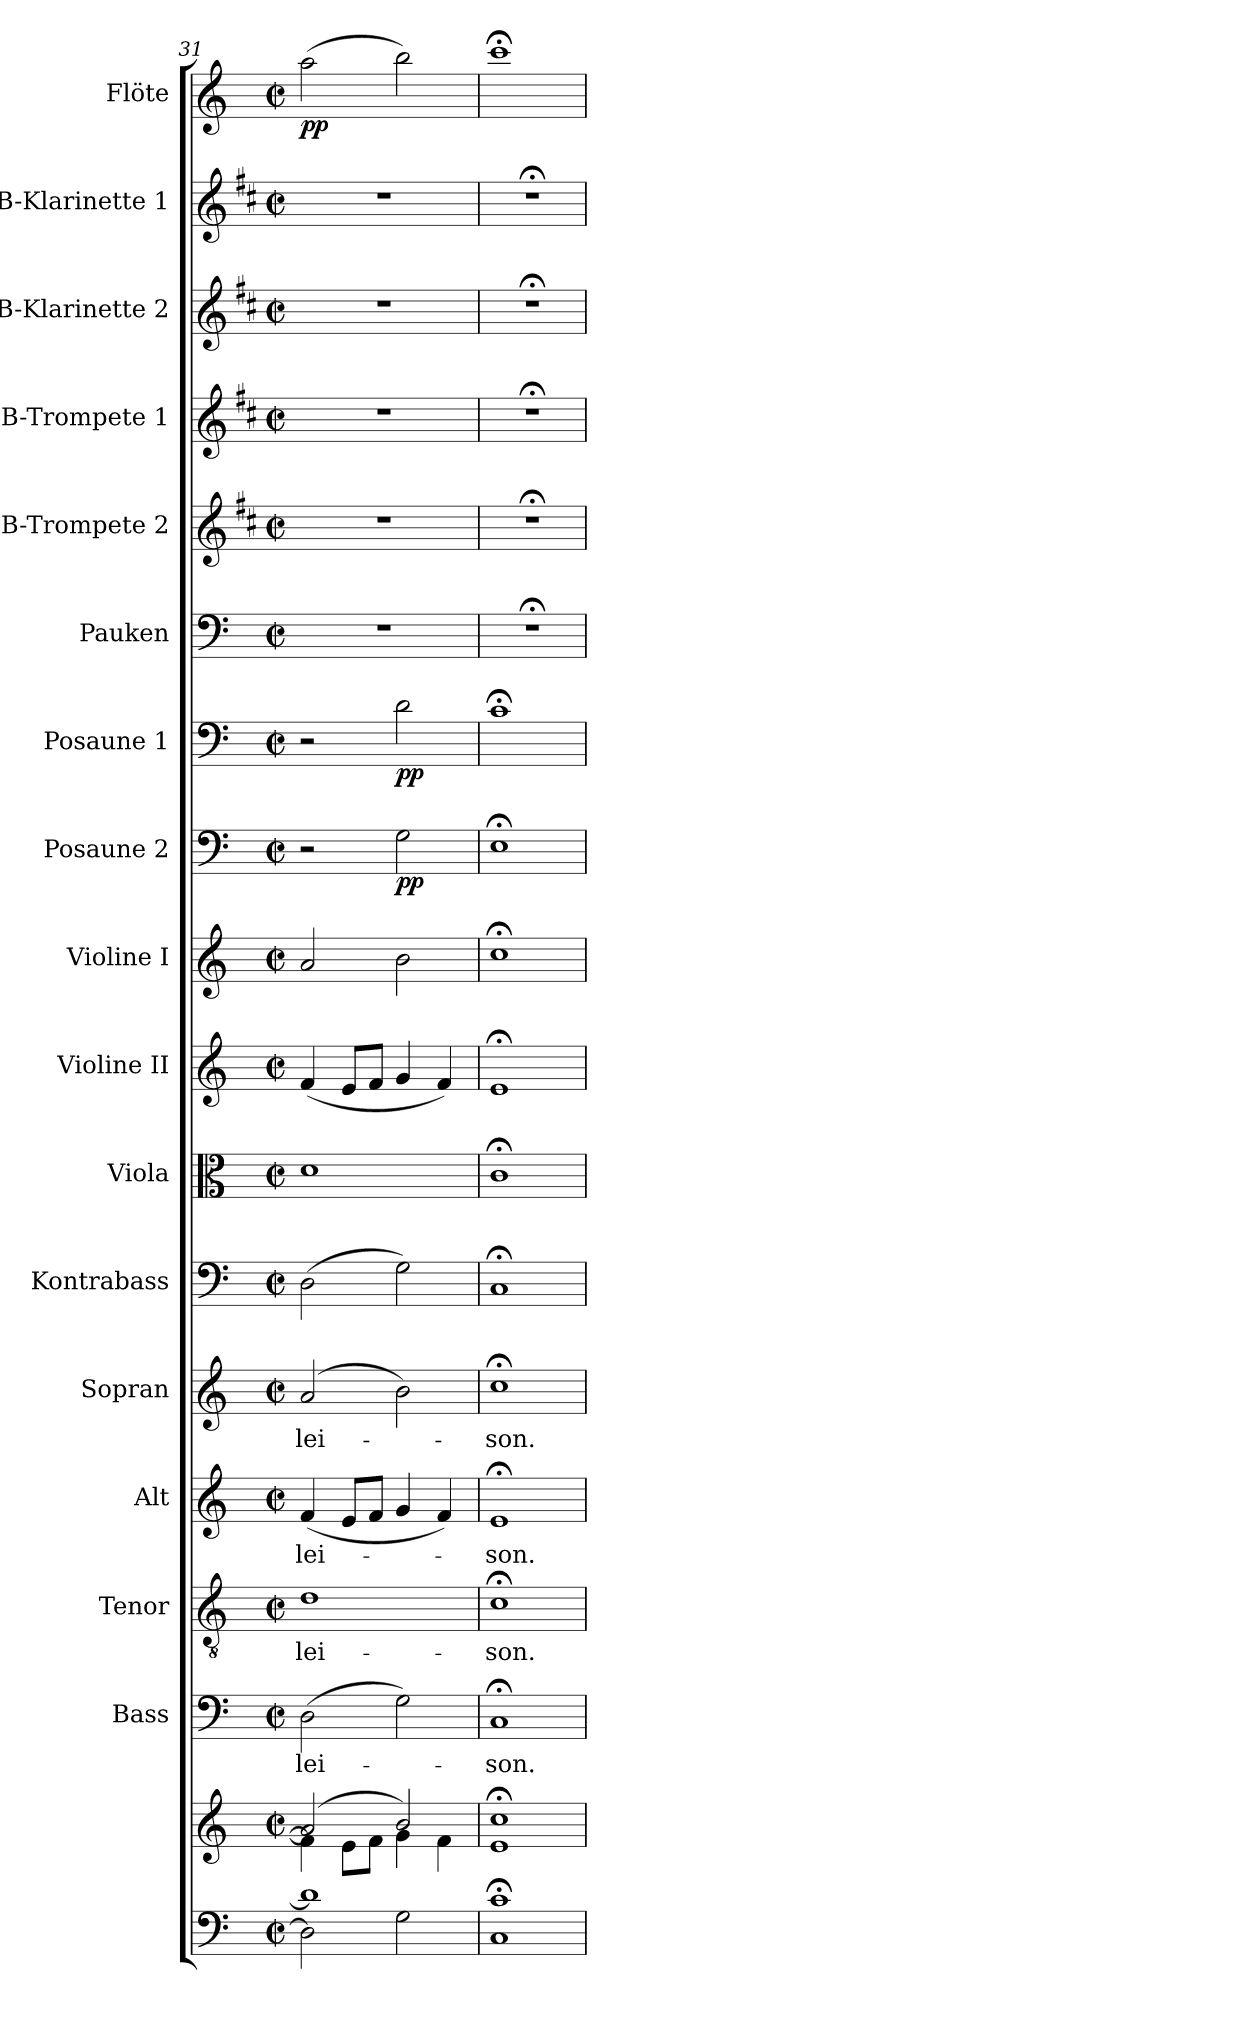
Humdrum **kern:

**kern	**kern	**kern	**text	**kern	**text	**kern	**text	**kern	**text	**kern	**kern	**kern	**kern	**kern	**dynam	**kern	**dynam	**kern	**kern	**kern	**kern	**kern	**kern	**dynam
*part17	*part17	*part16	*part16	*part15	*part15	*part14	*part14	*part13	*part13	*part12	*part11	*part10	*part9	*part8	*part8	*part7	*part7	*part6	*part5	*part4	*part3	*part2	*part1	*part1
*staff18	*staff17	*staff16	*staff16	*staff15	*staff15	*staff14	*staff14	*staff13	*staff13	*staff12	*staff11	*staff10	*staff9	*staff8	*staff8	*staff7	*staff7	*staff6	*staff5	*staff4	*staff3	*staff2	*staff1	*staff1
*	*	*I"Bass	*	*I"Tenor	*	*I"Alt	*	*I"Sopran	*	*I"Kontrabass	*I"Viola	*I"Violine II	*I"Violine I	*I"Posaune 2	*	*I"Posaune 1	*	*I"Pauken	*I"B-Trompete 2	*I"B-Trompete 1	*I"B-Klarinette 2	*I"B-Klarinette 1	*I"Flöte	*
*	*	*I'B.	*	*I'T.	*	*I'A.	*	*I'S.	*	*I'Kb.	*I'Vla.	*I'Vl. II	*I'Vl. I	*I'Pos. 2	*	*I'Pos. 1	*	*I'Pk.	*I'B Trp. 2	*I'B Trp. 1	*I'B Kl. 2	*I'B Kl. 1	*I'Fl.	*
*clefF4	*clefG2	*clefF4	*	*clefGv2	*	*clefG2	*	*clefG2	*	*clefF4	*clefC3	*clefG2	*clefG2	*clefF4	*	*clefF4	*	*clefF4	*clefG2	*clefG2	*clefG2	*clefG2	*clefG2	*
*	*	*	*	*	*	*	*	*	*	*ITrd7c12	*	*	*	*	*	*	*	*	*ITrd1c2	*ITrd1c2	*ITrd1c2	*ITrd1c2	*	*
*k[]	*k[]	*k[]	*	*k[]	*	*k[]	*	*k[]	*	*k[]	*k[]	*k[]	*k[]	*k[]	*	*k[]	*	*k[]	*k[]	*k[]	*k[]	*k[]	*k[]	*
*C:	*C:	*C:	*	*C:	*	*C:	*	*C:	*	*C:	*C:	*C:	*C:	*C:	*	*C:	*	*C:	*C:	*C:	*C:	*C:	*C:	*
*M2/2	*M2/2	*M2/2	*	*M2/2	*	*M2/2	*	*M2/2	*	*M2/2	*M2/2	*M2/2	*M2/2	*M2/2	*	*M2/2	*	*M2/2	*M2/2	*M2/2	*M2/2	*M2/2	*M2/2	*
*met(c|)	*met(c|)	*met(c|)	*	*met(c|)	*	*met(c|)	*	*met(c|)	*	*met(c|)	*met(c|)	*met(c|)	*met(c|)	*met(c|)	*	*met(c|)	*	*met(c|)	*met(c|)	*met(c|)	*met(c|)	*met(c|)	*met(c|)	*
=31	=31	=31	=31	=31	=31	=31	=31	=31	=31	=31	=31	=31	=31	=31	=31	=31	=31	=31	=31	=31	=31	=31	=31	=31
*^	*^	*	*	*	*	*	*	*	*	*	*	*	*	*	*	*	*	*	*	*	*	*	*	*
!	!	!	!	!	!LO:LY:b	!	!LO:LY:b	!	!LO:LY:b	!	!LO:LY:b	!	!	!	!	!	!	!	!	!	!	!	!	!	!	!LO:DY:b
1d]	2D\]	(2a/]	4f\]	(>2D\	-lei-	1d	-lei-	(<4f/	-lei-	(2a/	-lei-	(>2DD\	1d	(<4f/	2a/	2r	.	2r	.	1r	1r	1r	1r	1r	(>2aa\	pp
.	.	.	8e\L	.	.	.	.	8e/L	.	.	.	.	.	8e/L	.	.	.	.	.	.	.	.	.	.	.	.
.	.	.	8f\J	.	.	.	.	8f/J	.	.	.	.	.	8f/J	.	.	.	.	.	.	.	.	.	.	.	.
!	!	!	!	!	!	!	!	!	!	!	!	!	!	!	!	!	!LO:DY:b	!	!LO:DY:b	!	!	!	!	!	!	!
.	2G\	2b/)	4g\	2G\)	.	.	.	4g/	.	2b\)	.	2GG\)	.	4g/	2b\	2G\	pp	2d\	pp	.	.	.	.	.	2bb\)	.
.	.	.	4f\	.	.	.	.	4f/)	.	.	.	.	.	4f/)	.	.	.	.	.	.	.	.	.	.	.	.
=32	=32	=32	=32	=32	=32	=32	=32	=32	=32	=32	=32	=32	=32	=32	=32	=32	=32	=32	=32	=32	=32	=32	=32	=32	=32	=32
!	!	!	!	!	!LO:LY:b	!	!LO:LY:b	!	!LO:LY:b	!	!LO:LY:b	!	!	!	!	!	!	!	!	!	!	!	!	!	!	!
1c;	1C	1cc;<	1e	1C;<	-son.	1c;<	-son.	1e;<	-son.	1cc;<	-son.	1CC;<	1c;<	1e;<	1cc;<	1E;<	.	1c;<	.	1r;<	1r;<	1r;<	1r;<	1r;<	1ccc;<	.
*v	*v	*	*	*	*	*	*	*	*	*	*	*	*	*	*	*	*	*	*	*	*	*	*	*	*	*
*	*v	*v	*	*	*	*	*	*	*	*	*	*	*	*	*	*	*	*	*	*	*	*	*	*	*
=	=	=	=	=	=	=	=	=	=	=	=	=	=	=	=	=	=	=	=	=	=	=	=	=
*-	*-	*-	*-	*-	*-	*-	*-	*-	*-	*-	*-	*-	*-	*-	*-	*-	*-	*-	*-	*-	*-	*-	*-	*-
